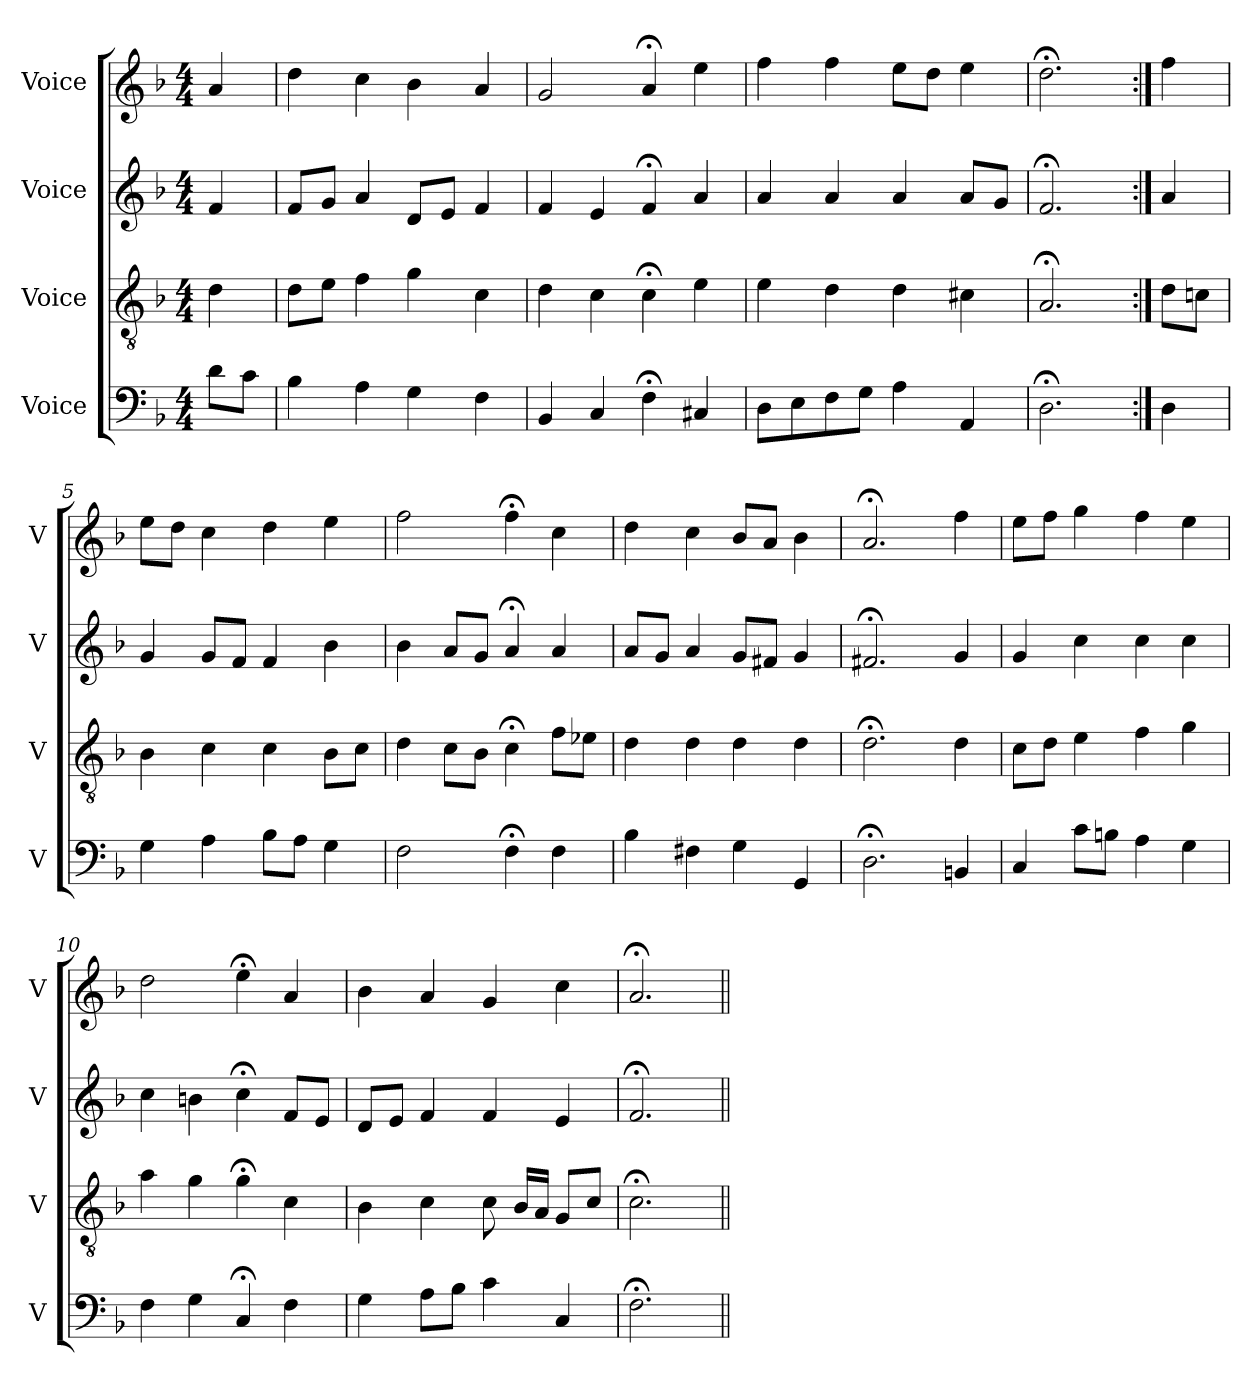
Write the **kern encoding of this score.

**kern	**kern	**kern	**kern
*part4	*part3	*part2	*part1
*staff4	*staff3	*staff2	*staff1
*I"Voice	*I"Voice	*I"Voice	*I"Voice
*I'V	*I'V	*I'V	*I'V
*clefF4	*clefGv2	*clefG2	*clefG2
*k[b-]	*k[b-]	*k[b-]	*k[b-]
*M4/4	*M4/4	*M4/4	*M4/4
=	=	=	=
8d\L	4d\	4f/	4a/
8c\J	.	.	.
=1	=1	=1	=1
4B-\	8d\L	8f/L	4dd\
.	8e\J	8g/J	.
4A\	4f\	4a/	4cc\
4G\	4g\	8d/L	4b-\
.	.	8e/J	.
4F\	4c\	4f/	4a/
=2	=2	=2	=2
4BB-/	4d\	4f/	2g/
4C/	4c\	4e/	.
4F;<\	4c;<\	4f;</	4a;</
4C#X/	4e\	4a/	4ee\
=3	=3	=3	=3
8D\L	4e\	4a/	4ff\
8E\	.	.	.
8F\	4d\	4a/	4ff\
8G\J	.	.	.
4A\	4d\	4a/	8ee\L
.	.	.	8dd\J
4AA/	4c#X\	8a/L	4ee\
.	.	8g/J	.
=4	=4	=4	=4
2.D;<\	2.A;</	2.f;</	2.dd;<\
=4X1:|!	=4X1:|!	=4X1:|!	=4X1:|!
4D\	8d\L	4a/	4ff\
.	8cn\J	.	.
=5	=5	=5	=5
4G\	4B-\	4g/	8ee\L
.	.	.	8dd\J
4A\	4c\	8g/L	4cc\
.	.	8f/J	.
8B-\L	4c\	4f/	4dd\
8A\J	.	.	.
4G\	8B-\L	4b-\	4ee\
.	8c\J	.	.
!!LO:LB:g=z
=6	=6	=6	=6
2F\	4d\	4b-\	2ff\
.	8c\L	8a/L	.
.	8B-\J	8g/J	.
4F;<\	4c;<\	4a;</	4ff;<\
4F\	8f\L	4a/	4cc\
.	8e-X\J	.	.
=7	=7	=7	=7
4B-\	4d\	8a/L	4dd\
.	.	8g/J	.
4F#X\	4d\	4a/	4cc\
4G\	4d\	8g/L	8b-/L
.	.	8f#X/J	8a/J
4GG/	4d\	4g/	4b-\
=8	=8	=8	=8
2.D;<\	2.d;<\	2.f#X;</	2.a;</
4BBn/	4d\	4g/	4ff\
=9	=9	=9	=9
4C/	8c\L	4g/	8ee\L
.	8d\J	.	8ff\J
8c\L	4e\	4cc\	4gg\
8Bn\J	.	.	.
4A\	4f\	4cc\	4ff\
4G\	4g\	4cc\	4ee\
=10	=10	=10	=10
4F\	4a\	4cc\	2dd\
4G\	4g\	4bn\	.
4C;</	4g;<\	4cc;<\	4ee;<\
4F\	4c\	8f/L	4a/
.	.	8e/J	.
=11	=11	=11	=11
4G\	4B-\	8d/L	4b-\
.	.	8e/J	.
8A\L	4c\	4f/	4a/
8B-\J	.	.	.
4c\	8c\	4f/	4g/
.	16B-/LL	.	.
.	16A/JJ	.	.
4C/	8G/L	4e/	4cc\
.	8c/J	.	.
=12	=12	=12	=12
2.F;<\	2.c;<\	2.f;</	2.a;</
=||	=||	=||	=||
*-	*-	*-	*-
